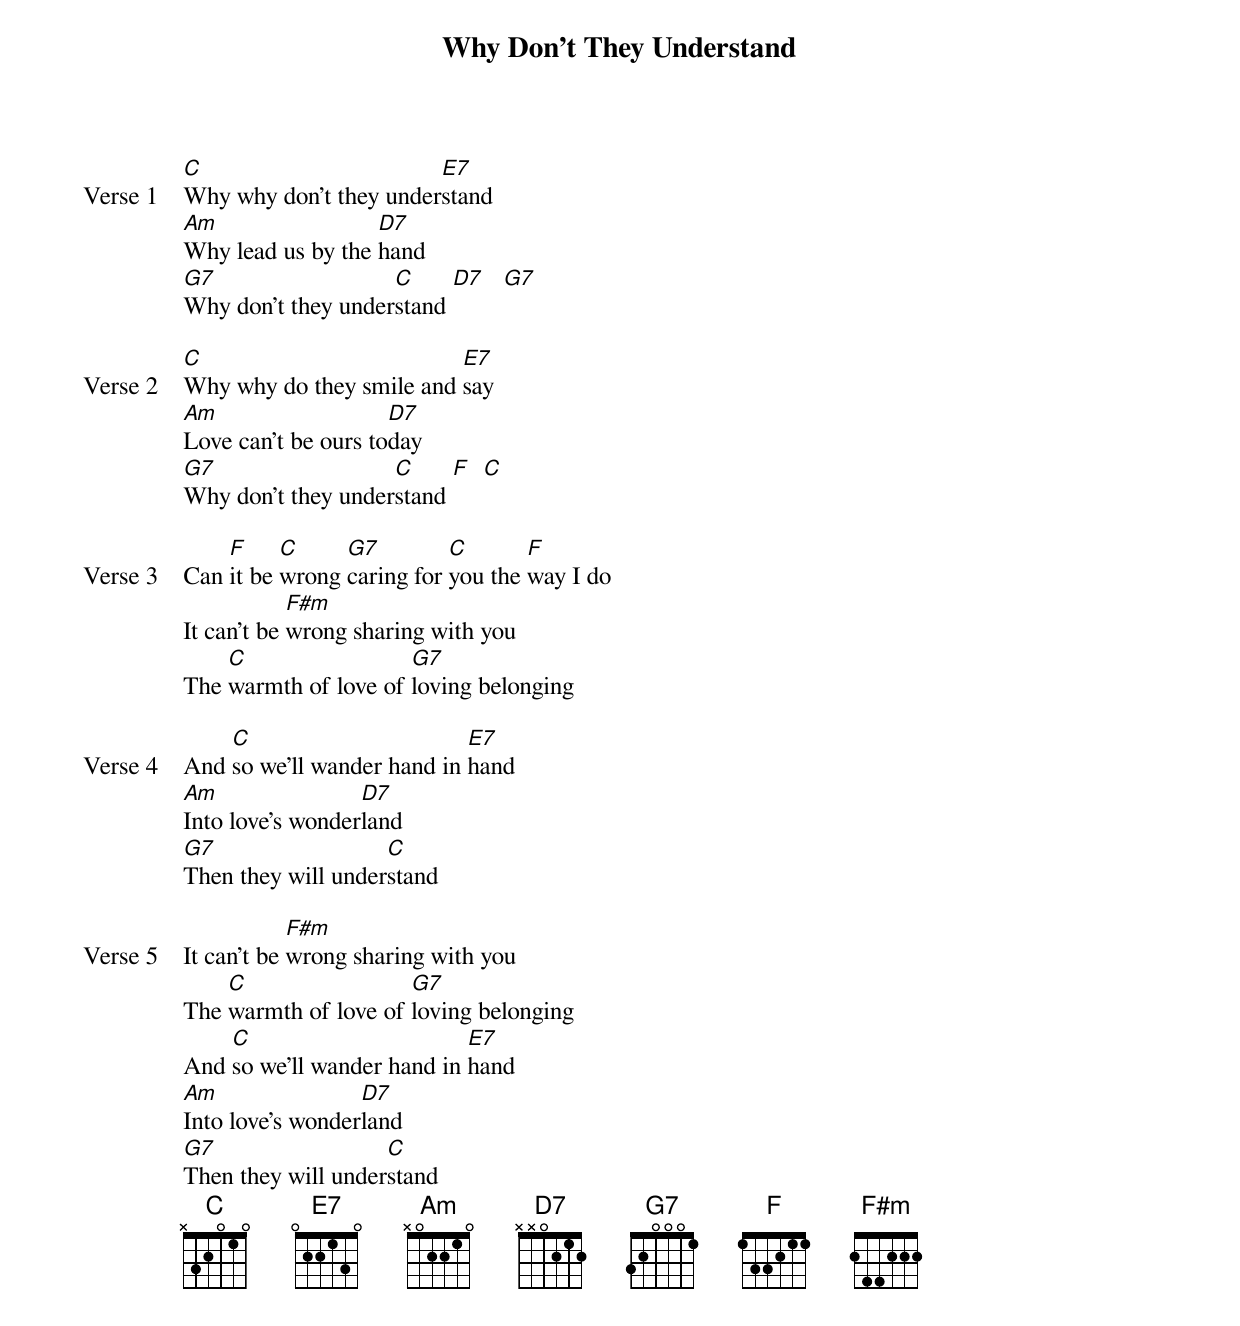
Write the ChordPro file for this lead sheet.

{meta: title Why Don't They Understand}
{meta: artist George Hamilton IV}
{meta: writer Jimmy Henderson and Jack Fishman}

{start_of_verse: Verse 1}
[C]Why why don't they under[E7]stand
[Am]Why lead us by the [D7]hand
[G7]Why don't they under[C]stand [D7]   [G7]
{end_of_verse}

{start_of_verse: Verse 2}
[C]Why why do they smile and [E7]say
[Am]Love can't be ours to[D7]day
[G7]Why don't they under[C]stand [F]  [C]
{end_of_verse}

{start_of_verse: Verse 3}
Can [F]it be [C]wrong [G7]caring for [C]you the [F]way I do
It can't be [F#m]wrong sharing with you
The [C]warmth of love of [G7]loving belonging
{end_of_verse}

{start_of_verse: Verse 4}
And [C]so we'll wander hand in [E7]hand
[Am]Into love's wonder[D7]land
[G7]Then they will under[C]stand
{end_of_verse}

{start_of_verse: Verse 5}
It can't be [F#m]wrong sharing with you
The [C]warmth of love of [G7]loving belonging
And [C]so we'll wander hand in [E7]hand
[Am]Into love's wonder[D7]land
[G7]Then they will under[C]stand
{end_of_verse}
